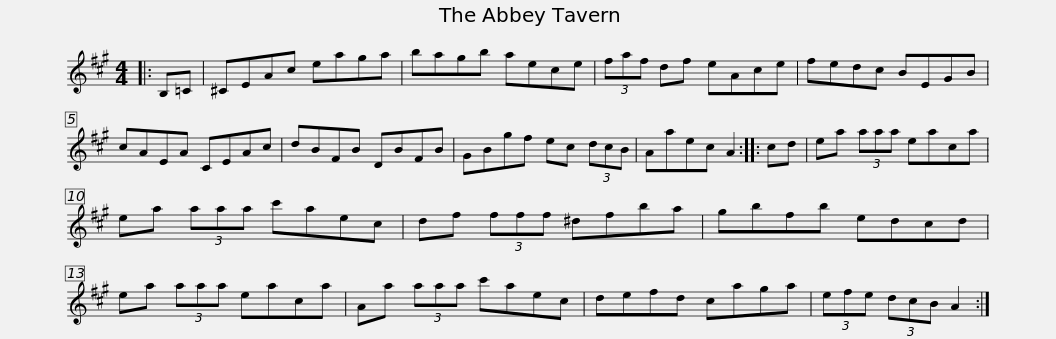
X:1
L:1/8
M:4/4
I:linebreak $
K:A
V:1 treble
V:1
|: B,=C | ^CEAc eaga | bagb aece | (3faf df eAce | fedc BEGB |$ %5
 cAEA CEAc | dBFB DBFB | GBgf ec (3dcB | Aaec A2 :: cd | %10
 ea (3aaa eaca |$ ea (3aaa c'aec | df (3fff ^dfba | gbfb edcd | ea (3aaa eaca |$ %15
 Aa (3aaa c'aec | defd caga | (3efe (3dcB A2 :| %18
